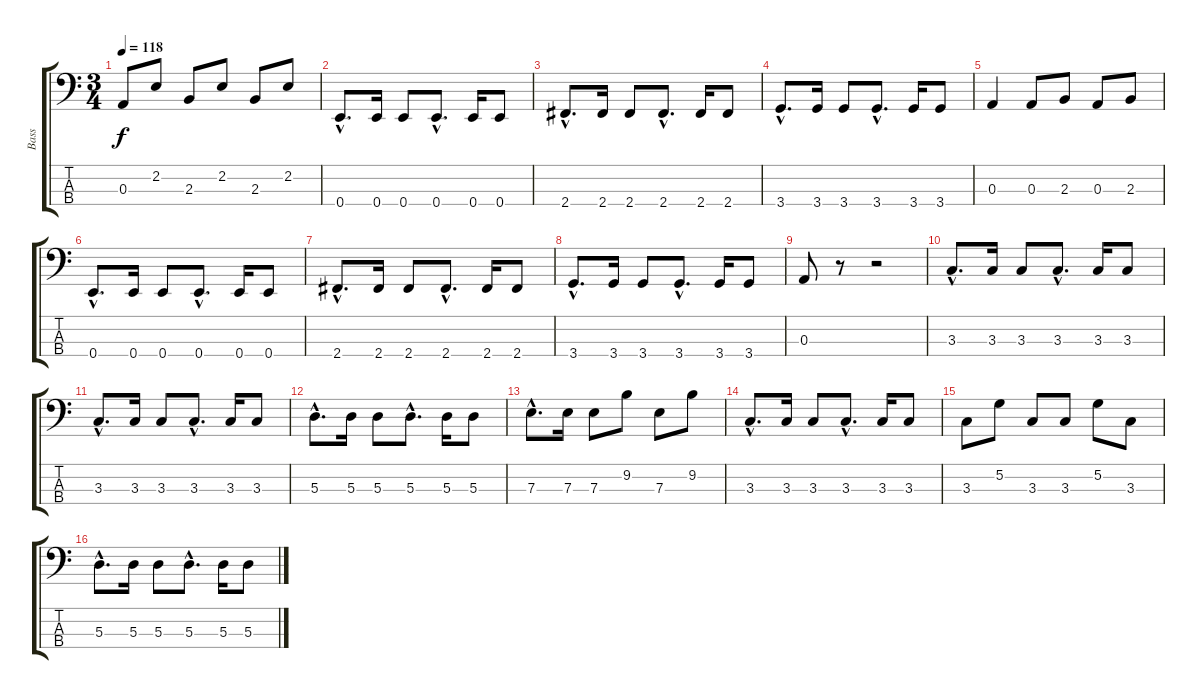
\track ("Bass" "Bass") {instrument electricbassfinger}
\staff {score tabs}
\tuning (G2 D2 A1 E1) {hide}
\ts (3 4)
\tempo 118
\clef f4
\ks c
0.3.8{dy f} 2.2.8 2.3.8 2.2.8 2.3.8 2.2.8 |
0.4{hac}.8{d} 0.4.16 0.4.8 0.4{hac}.8{d} 0.4.16 0.4.8 |
2.4{hac}.8{d} 2.4.16 2.4.8 2.4{hac}.8{d} 2.4.16 2.4.8 |
3.4{hac}.8{d} 3.4.16 3.4.8 3.4{hac}.8{d} 3.4.16 3.4.8 |
0.3.4 0.3.8 2.3.8 0.3.8 2.3.8 |
0.4{hac}.8{d} 0.4.16 0.4.8 0.4{hac}.8{d} 0.4.16 0.4.8 |
2.4{hac}.8{d} 2.4.16 2.4.8 2.4{hac}.8{d} 2.4.16 2.4.8 |
3.4{hac}.8{d} 3.4.16 3.4.8 3.4{hac}.8{d} 3.4.16 3.4.8 |
0.3.8 r.8 r.2 |
3.3{hac}.8{d} 3.3.16 3.3.8 3.3{hac}.8{d} 3.3.16 3.3.8 |
3.3{hac}.8{d} 3.3.16 3.3.8 3.3{hac}.8{d} 3.3.16 3.3.8 |
5.3{hac}.8{d} 5.3.16 5.3.8 5.3{hac}.8{d} 5.3.16 5.3.8 |
7.3{hac}.8{d} 7.3.16 7.3.8 9.2.8 7.3.8 9.2.8 |
3.3{hac}.8{d} 3.3.16 3.3.8 3.3{hac}.8{d} 3.3.16 3.3.8 |
3.3.8 5.2.8 3.3.8 3.3.8 5.2.8 3.3.8 |
5.3{hac}.8{d} 5.3.16 5.3.8 5.3{hac}.8{d} 5.3.16 5.3.8
